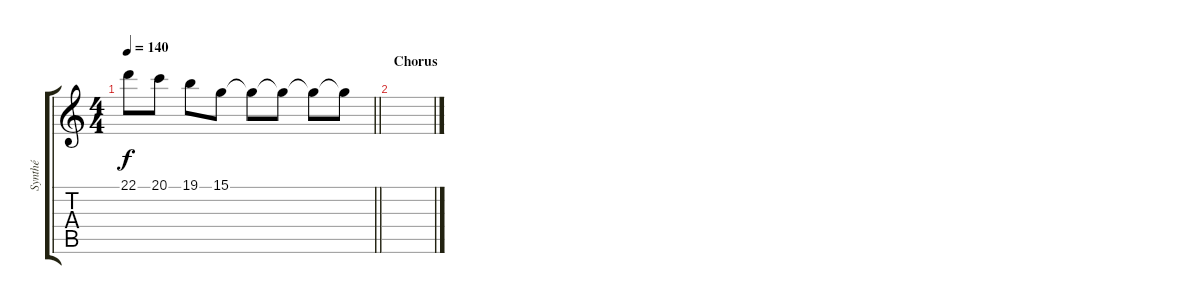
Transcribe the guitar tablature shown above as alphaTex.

\track ("Synthé" "Synthé") {instrument stringensemble1}
\staff {score tabs}
\tuning (E4 B3 G3 D3 A2 E2) {hide}
\ts (4 4)
\tempo 140
\clef g2
\barLineRight lightlight
\ks c
22.1.8{dy f} 20.1.8 19.1.8 15.1.8 15.1{t}.8 15.1{t}.8 15.1{t}.8 15.1{t}.8 |
\section ("" "Chorus")
